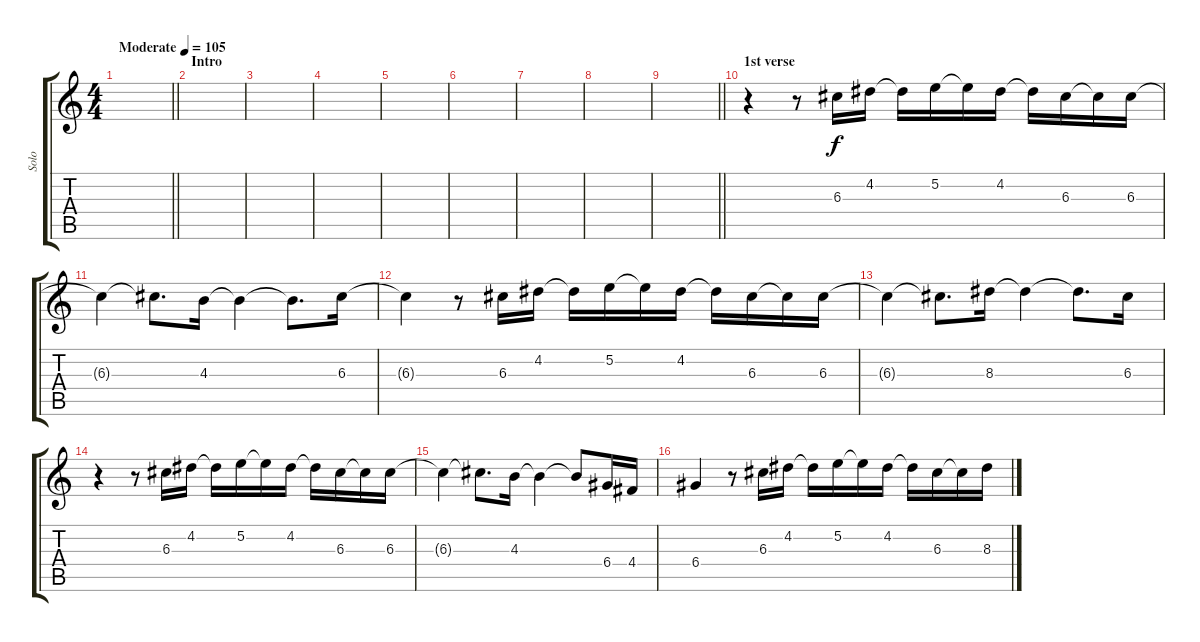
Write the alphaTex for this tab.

\track ("Solo" "Solo") {instrument distortionguitar}
\staff {score tabs}
\tuning (E4 B3 G3 D3 A2 E2) {hide}
\ts (4 4)
\tempo (105 "Moderate")
\clef g2
\barLineRight lightlight
\ks c
|
\section ("" "Intro")
|
|
|
|
|
|
|
\barLineRight lightlight
|
\section ("" "1st verse")
r.4 r.8 6.3.16 4.2.16 4.2{t}.16 5.2.16 5.2{t}.16 4.2.16 4.2{t}.16 6.3.16 6.3{t}.16 6.3.16 |
6.3{t}.4 6.3{t}.8{d} 4.3.16 4.3{t}.4 4.3{t}.8{d} 6.3.16 |
6.3{t}.4 r.8 6.3.16 4.2.16 4.2{t}.16 5.2.16 5.2{t}.16 4.2.16 4.2{t}.16 6.3.16 6.3{t}.16 6.3.16 |
6.3{t}.4 6.3{t}.8{d} 8.3.16 8.3{t}.4 8.3{t}.8{d} 6.3.16 |
r.4 r.8 6.3.16 4.2.16 4.2{t}.16 5.2.16 5.2{t}.16 4.2.16 4.2{t}.16 6.3.16 6.3{t}.16 6.3.16 |
6.3{t}.4 6.3{t}.8{d} 4.3.16 4.3{t}.4 4.3{t}.8 6.4.16 4.4.16 |
6.4.4 r.8 6.3.16 4.2.16 4.2{t}.16 5.2.16 5.2{t}.16 4.2.16 4.2{t}.16 6.3.16 6.3{t}.16 8.3.16
